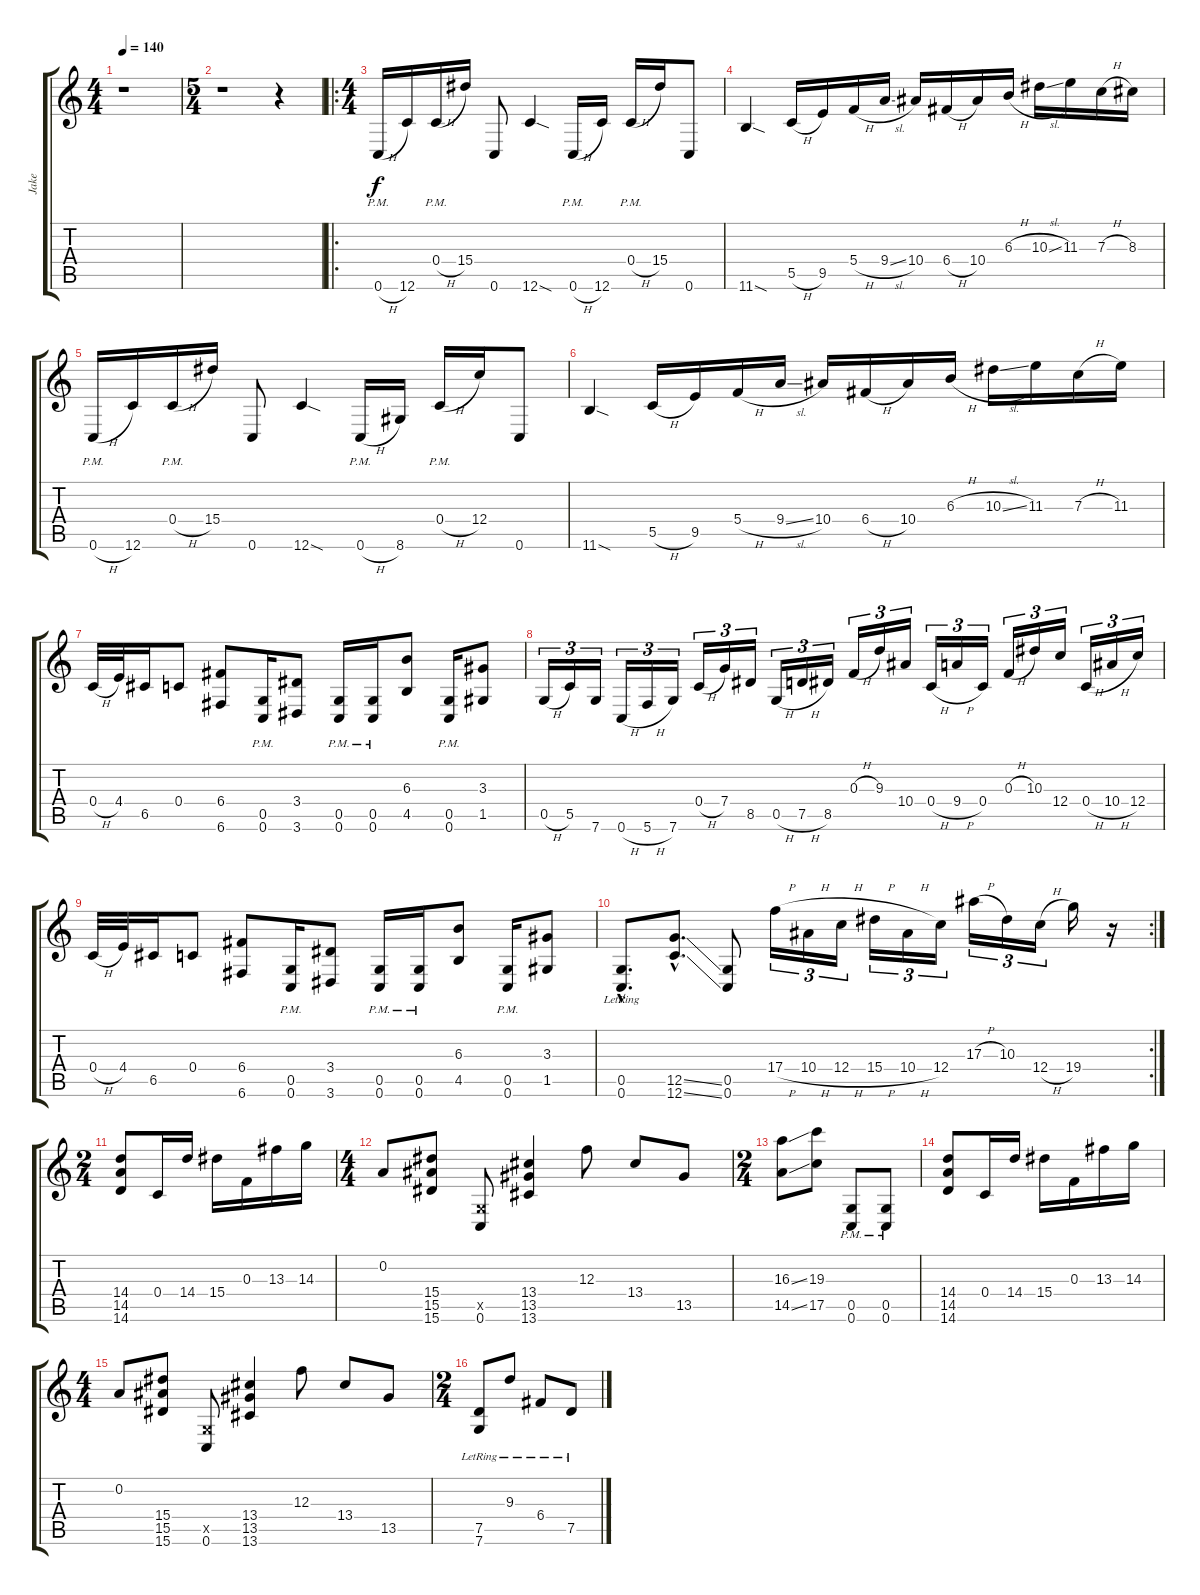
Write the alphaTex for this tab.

\track ("Jake" "Jake") {instrument overdrivenguitar}
\staff {score tabs}
\tuning (D4 A3 F3 C3 G2 C2) {hide}
\ts (4 4)
\tempo 140
\clef g2
\ks c
r.1{dy f instrument overdrivenguitar} |
\ts (5 4)
r.1 r.4 |
\ro
\ts (4 4)
0.6{h pm}.16 12.6.16 0.4{h pm}.16 15.4.16 0.6.8 12.6{sod}.4 0.6{h pm}.16 12.6.16 0.4{h pm}.16 15.4.16 0.6.8 |
11.6{sod}.4 5.5{h}.16 9.5.16 5.4{h}.16 9.4{sl}.16 10.4.16 6.4{h}.16 10.4.16 6.3{h}.16 10.3{sl}.16 11.3.16 7.3{h}.16 8.3.16 |
0.6{h pm}.16 12.6.16 0.4{h pm}.16 15.4.16 0.6.8 12.6{sod}.4 0.6{h pm}.16 8.6.16 0.4{h pm}.16 12.4.16 0.6.8 |
11.6{sod}.4 5.5{h}.16 9.5.16 5.4{h}.16 9.4{sl}.16 10.4.16 6.4{h}.16 10.4.16 6.3{h}.16 10.3{sl}.16 11.3.16 7.3{h}.16 11.3.16 |
0.4{h}.32 4.4.32 6.5.16 0.4.8 (6.4 6.6).8 (0.5 0.6{pm}).16 (3.4 3.6).8 (0.5{pm} 0.6{pm}).16 (0.5{pm} 0.6{pm}).16 (6.3 4.5).8 (0.5{pm} 0.6).16 (3.3 1.5).8 |
0.5{h}.16{tu (3 2)} 5.5.16{tu (3 2)} 7.6.16{tu (3 2)} 0.6{h}.16{tu (3 2)} 5.6{h}.16{tu (3 2)} 7.6.16{tu (3 2)} 0.4{h}.16{tu (3 2)} 7.4.16{tu (3 2)} 8.5.16{tu (3 2)} 0.5{h}.16{tu (3 2)} 7.5{h}.16{tu (3 2)} 8.5.16{tu (3 2)} 0.3{h}.16{tu (3 2)} 9.3.16{tu (3 2)} 10.4.16{tu (3 2)} 0.4{h}.16{tu (3 2)} 9.4{h}.16{tu (3 2)} 0.4.16{tu (3 2)} 0.3{h}.16{tu (3 2)} 10.3.16{tu (3 2)} 12.4.16{tu (3 2)} 0.4{h}.16{tu (3 2)} 10.4{h}.16{tu (3 2)} 12.4.16{tu (3 2)} |
0.4{h}.32 4.4.32 6.5.16 0.4.8 (6.4 6.6).8 (0.5 0.6{pm}).16 (3.4 3.6).8 (0.5{pm} 0.6{pm}).16 (0.5{pm} 0.6{pm}).16 (6.3 4.5).8 (0.5{pm} 0.6).16 (3.3 1.5).8 |
\rc 2
(0.5{hac lr} 0.6{hac lr}).8{d} (12.5{ss hac} 12.6{ss hac}).8{d} (0.5 0.6).8 17.4{h}.16{tu (3 2)} 10.4{h}.16{tu (3 2)} 12.4{h}.16{tu (3 2)} 15.4{h}.16{tu (3 2)} 10.4{h}.16{tu (3 2)} 12.4.16{tu (3 2)} 17.3{h}.16{tu (3 2)} 10.3.16{tu (3 2)} 12.4{h}.16{tu (3 2)} 19.4.16 r.16 |
\ts (2 4)
(14.4 14.5 14.6).8 0.4.16 14.4.16 15.4.16 0.3.16 13.3.16 14.3.16 |
\ts (4 4)
0.2.8 (15.4 15.5 15.6).8 (0.5{x} 0.6).8 (13.4 13.5 13.6).4 12.3.8 13.4.8 13.5.8 |
\ts (2 4)
(16.3{ss} 14.5{ss}).8 (19.3 17.5).8 (0.5{pm} 0.6{pm}).8 (0.5{pm} 0.6{pm}).8 |
(14.4 14.5 14.6).8 0.4.16 14.4.16 15.4.16 0.3.16 13.3.16 14.3.16 |
\ts (4 4)
0.2.8 (15.4 15.5 15.6).8 (0.5{x} 0.6).8 (13.4 13.5 13.6).4 12.3.8 13.4.8 13.5.8 |
\ts (2 4)
(7.5{lr} 7.6).8 9.3{lr}.8 6.4{lr}.8 7.5{lr}.8
